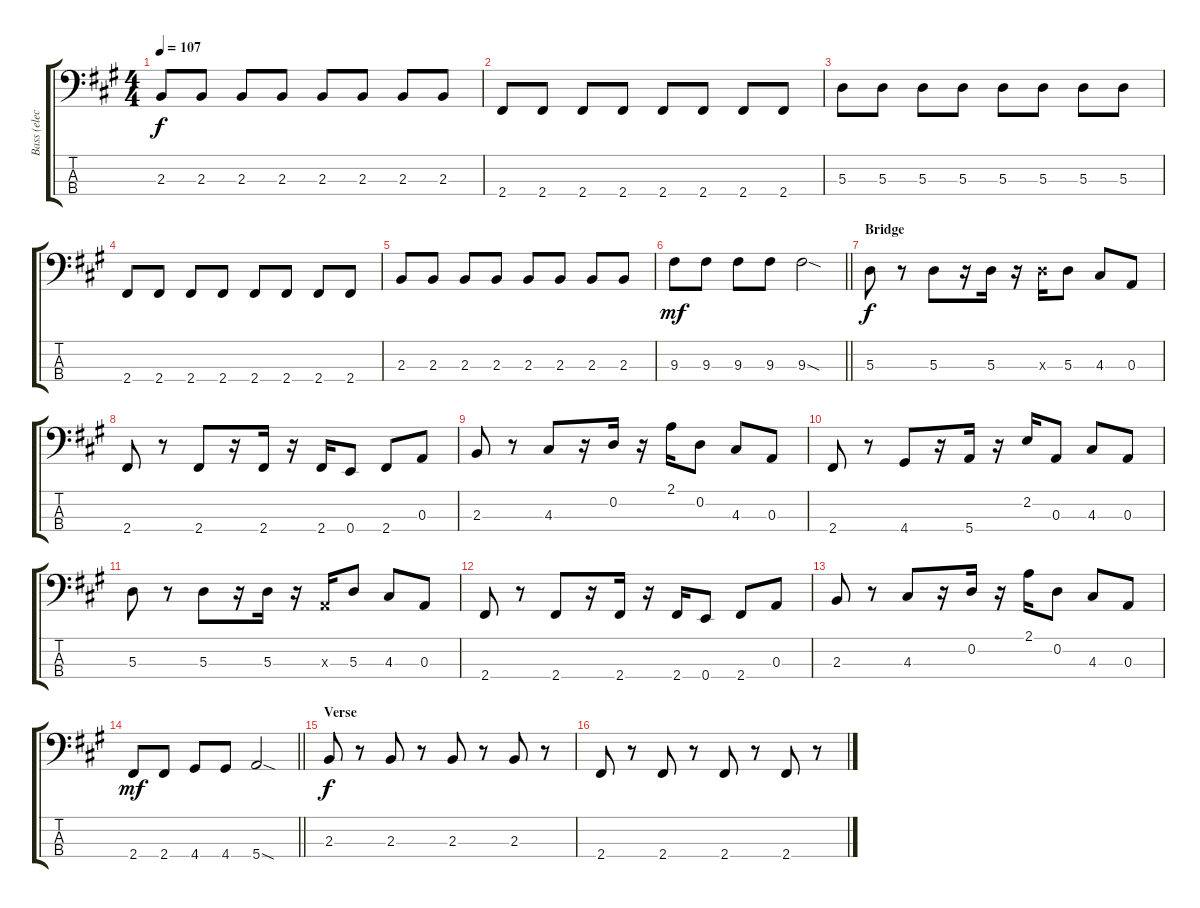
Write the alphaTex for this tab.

\track ("Bass (elec.)" "Bass (elec") {instrument electricbassfinger}
\staff {score tabs}
\tuning (G2 D2 A1 E1) {hide}
\ts (4 4)
\tempo 107
\clef f4
\ks f#minor
2.3.8{dy f} 2.3.8 2.3.8 2.3.8 2.3.8 2.3.8 2.3.8 2.3.8 |
2.4.8 2.4.8 2.4.8 2.4.8 2.4.8 2.4.8 2.4.8 2.4.8 |
5.3.8 5.3.8 5.3.8 5.3.8 5.3.8 5.3.8 5.3.8 5.3.8 |
2.4.8 2.4.8 2.4.8 2.4.8 2.4.8 2.4.8 2.4.8 2.4.8 |
2.3.8 2.3.8 2.3.8 2.3.8 2.3.8 2.3.8 2.3.8 2.3.8 |
\barLineRight lightlight
9.3.8{dy mf} 9.3.8 9.3.8 9.3.8 9.3{sod}.2 |
\section ("" "Bridge")
5.3.8{dy f} r.8 5.3.8 r.16 5.3.16 r.16 5.3{x}.16 5.3.8 4.3.8 0.3.8 |
2.4.8 r.8 2.4.8 r.16 2.4.16 r.16 2.4.16 0.4.8 2.4.8 0.3.8 |
2.3.8 r.8 4.3.8 r.16 0.2.16 r.16 2.1.16 0.2.8 4.3.8 0.3.8 |
2.4.8 r.8 4.4.8 r.16 5.4.16 r.16 2.2.16 0.3.8 4.3.8 0.3.8 |
5.3.8 r.8 5.3.8 r.16 5.3.16 r.16 0.3{x}.16 5.3.8 4.3.8 0.3.8 |
2.4.8 r.8 2.4.8 r.16 2.4.16 r.16 2.4.16 0.4.8 2.4.8 0.3.8 |
2.3.8 r.8 4.3.8 r.16 0.2.16 r.16 2.1.16 0.2.8 4.3.8 0.3.8 |
\barLineRight lightlight
2.4.8{dy mf} 2.4.8 4.4.8 4.4.8 5.4{sod}.2 |
\section ("" "Verse")
2.3.8{dy f} r.8 2.3.8 r.8 2.3.8 r.8 2.3.8 r.8 |
2.4.8 r.8 2.4.8 r.8 2.4.8 r.8 2.4.8 r.8
